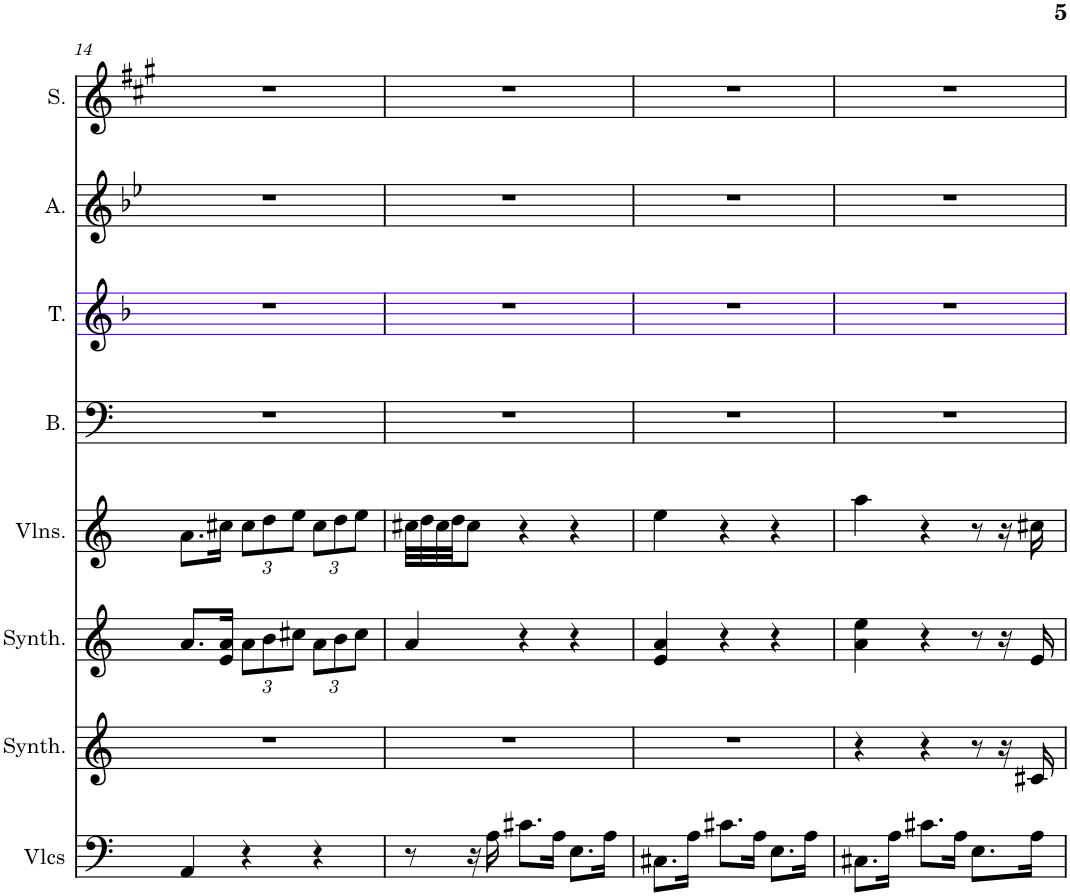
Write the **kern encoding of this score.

**kern	**kern	**kern	**kern	**kern	**kern	**kern	**kern
*part8	*part7	*part6	*part5	*part4	*part3	*part2	*part1
*staff8	*staff7	*staff6	*staff5	*staff4	*staff3	*staff2	*staff1
*I"Violoncelles, D'Bass/Strings, etc	*I"Synthétiseur d'instruments à cordes, Synth strings, etc	*I"Synthétiseur d'instruments à cordes, Synth strings 2	*I"Violons, 1st violins	*I"Basse	*I"Tenor	*I"Alto	*I"Soprano
*I'Vlcs	*I'Synth.	*I'Synth.	*I'Vlns.	*I'B.	*I'T.	*I'A.	*I'S.
!!LO:PB:g=z
*clefF4	*clefG2	*clefG2	*clefG2	*clefF4	*clefG2	*clefG2	*clefG2
*k[]	*k[]	*k[]	*k[]	*k[]	*k[b-]	*k[b-e-]	*k[f#c#g#]
*M3/4	*M3/4	*M3/4	*M3/4	*M3/4	*M3/4	*M3/4	*M3/4
=14	=14	=14	=14	=14	=14	=14	=14
4AA/	2.r	8.a/L	8.a\L	2.r	2.r	2.r	2.r
.	.	16e/ 16a/Jk	16cc#X\Jk	.	.	.	.
*	*	*Xbrackettup	*Xbrackettup	*	*	*	*
4r	.	12a\L	12cc#\L	.	.	.	.
.	.	12b\	12dd\	.	.	.	.
.	.	12cc#X\J	12ee\J	.	.	.	.
4r	.	12a\L	12cc#\L	.	.	.	.
.	.	12b\	12dd\	.	.	.	.
.	.	12cc#\J	12ee\J	.	.	.	.
=15	=15	=15	=15	=15	=15	=15	=15
8r	2.r	4a/	32cc#X\LLL	2.r	2.r	2.r	2.r
.	.	.	32dd\	.	.	.	.
.	.	.	32cc#\	.	.	.	.
.	.	.	32dd\JJ	.	.	.	.
16r	.	.	8cc#\J	.	.	.	.
16A\	.	.	.	.	.	.	.
8.c#X\L	.	4r	4r	.	.	.	.
16A\Jk	.	.	.	.	.	.	.
8.E\L	.	4r	4r	.	.	.	.
16A\Jk	.	.	.	.	.	.	.
=16	=16	=16	=16	=16	=16	=16	=16
8.C#X\L	2.r	4e/ 4a/	4ee\	2.r	2.r	2.r	2.r
16A\Jk	.	.	.	.	.	.	.
8.c#X\L	.	4r	4r	.	.	.	.
16A\Jk	.	.	.	.	.	.	.
8.E\L	.	4r	4r	.	.	.	.
16A\Jk	.	.	.	.	.	.	.
=17	=17	=17	=17	=17	=17	=17	=17
8.C#X\L	4r	4a\ 4ee\	4aa\	2.r	2.r	2.r	2.r
16A\Jk	.	.	.	.	.	.	.
8.c#X\L	4r	4r	4r	.	.	.	.
16A\Jk	.	.	.	.	.	.	.
8.E\L	8r	8r	8r	.	.	.	.
.	16r	16r	16r	.	.	.	.
16A\Jk	16c#X/	16e/	16cc#X\	.	.	.	.
=	=	=	=	=	=	=	=
*-	*-	*-	*-	*-	*-	*-	*-
